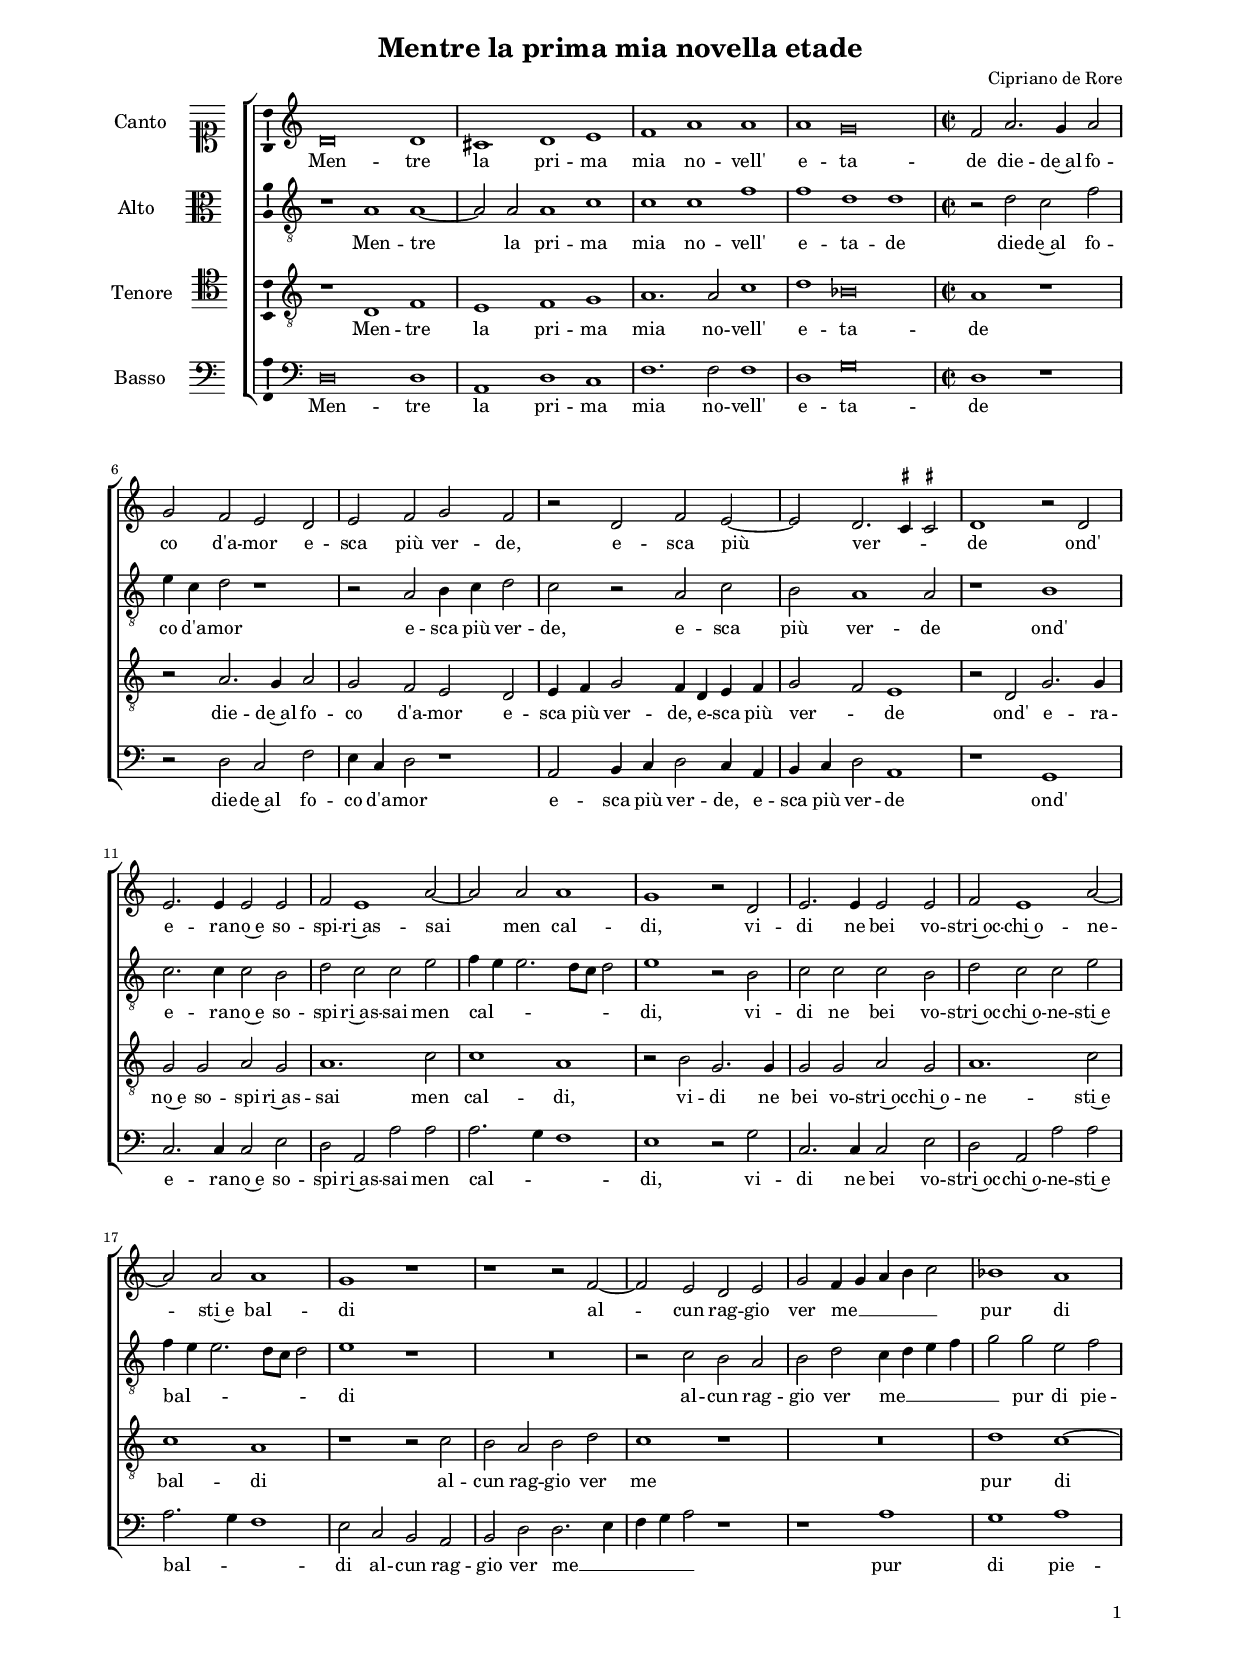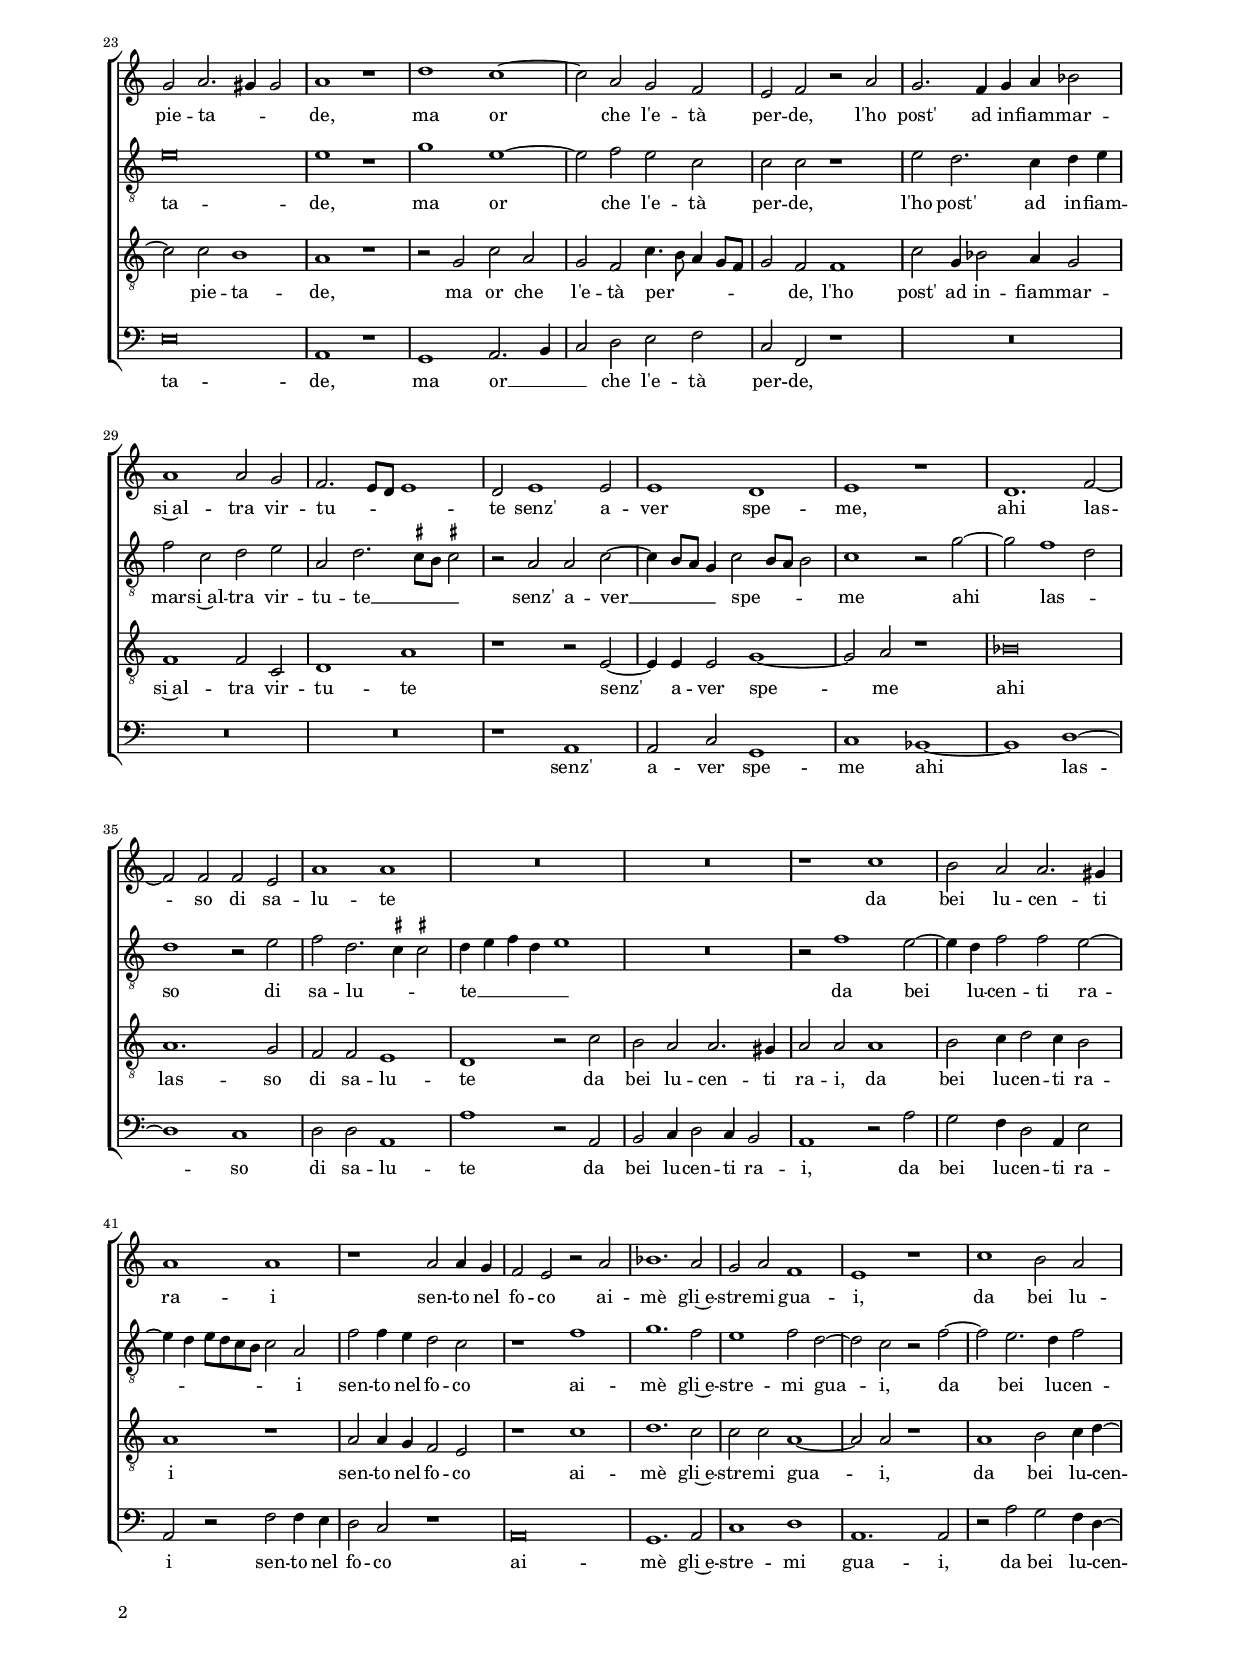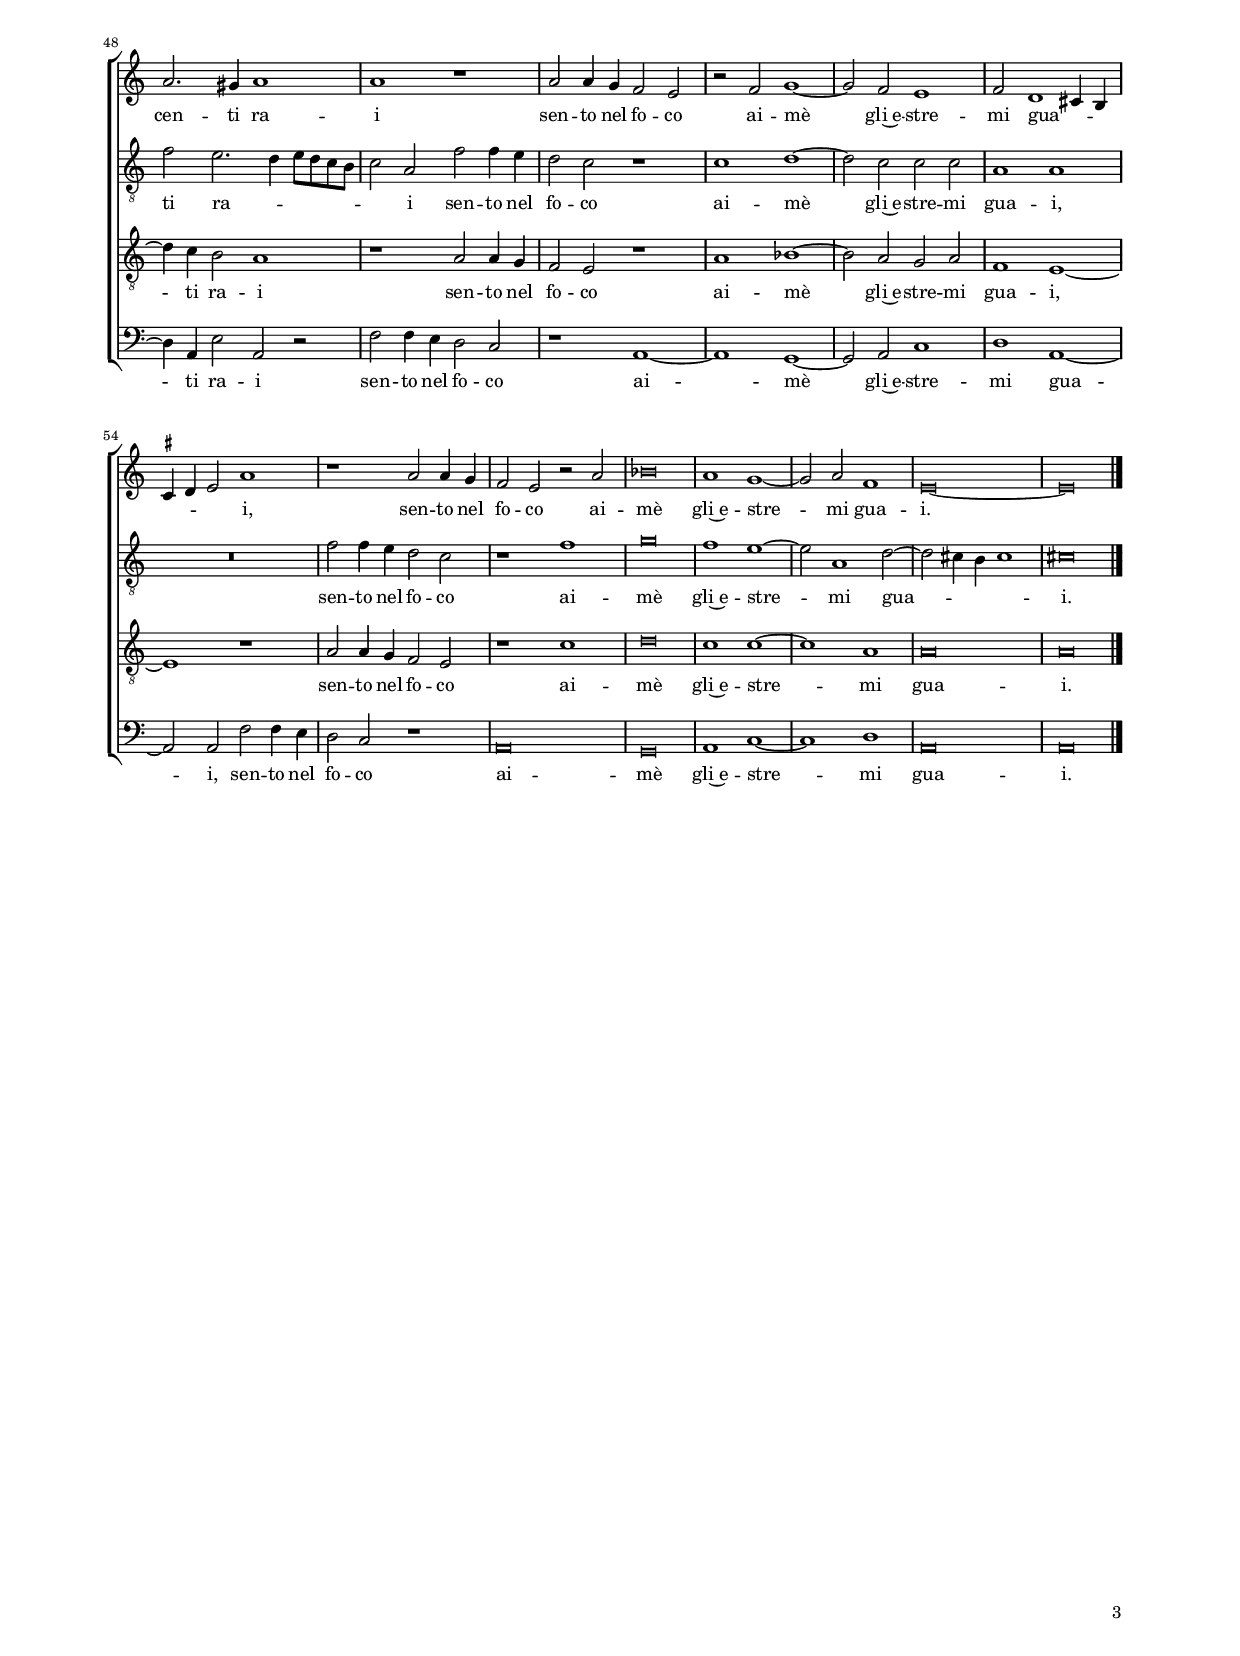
\header
{
  title="Mentre la prima mia novella etade"
  composer="Cipriano de Rore"
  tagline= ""
}

\version "2.20.0"
\language deutsch
#(set-global-staff-size 15)
% #(set-default-paper-size "letter")
#(ly:set-option 'point-and-click #f)

	
	ficta = { \once \set suggestAccidentals = ##t }
	
	forget = #(define-music-function (music) (ly:music?) #{
		\accidentalStyle forget
		$music
		\accidentalStyle default
		#})
	
timeGlyphPhi =
#(ly:make-stencil
  `(path 0.001
    `(moveto  -1.06 0.0
      curveto -1.06 -0.60 -0.60 -1.06  0.00 -1.06
      curveto  0.60 -1.06  1.06 -0.60  1.06  0.00
      curveto  1.06  0.60  0.60  1.06  0.00  1.06
      curveto -0.60  1.06 -1.06  0.60 -1.06  0.00
      lineto  -0.50  0.00
      lineto  -0.50  0.34
      curveto -0.50  0.64 -0.30  0.94  0.00  0.94
      curveto  0.30  0.94  0.50  0.64  0.50  0.34
      lineto   0.50 -0.34
      curveto  0.50 -0.64  0.34 -0.94  0.00 -0.94
      curveto -0.30 -0.94 -0.50 -0.64 -0.50 -0.34
      lineto  -0.50  0.00
      moveto  -0.05  1.40
      curveto -0.08  1.40 -0.10  1.38 -0.10  1.35
      lineto  -0.10 -1.35
      curveto -0.10 -1.38 -0.08 -1.40 -0.05 -1.40
      lineto   0.05 -1.40
      curveto  0.08 -1.40  0.10 -1.38  0.10 -1.35
      lineto   0.10  1.35
      curveto  0.10  1.38  0.08  1.40  0.05  1.40
      closepath)
     'round
     'round
     #t)
   (cons -1.06 1.06)
   (cons -1 1))

markupThree = \markup \number \vcenter { "3" }

stencilPhiThree =
#(lambda (grob)
  (let ((sz (ly:grob-property grob 'font-size 0.0)))
       (set! (ly:grob-property grob 'stencil)
             (ly:stencil-combine-at-edge
               (ly:stencil-scale timeGlyphPhi 1 1)
               X
               RIGHT
               (grob-interpret-markup grob markupThree )
               0.7 ))))

PhiThree = {
        %\newSpacingSection
        %\override Score.SpacingSpanner.common-shortest-duration = #(ly:make-moment 1 2)
        \once \override Staff.TimeSignature.stencil = #stencilPhiThree
        \set Score.measureLength = #(ly:make-moment 3/1)
        }

global = {
    \key c \major    
    \PhiThree
    \set Score.tempoHideNote = ##t
    \tempo 2 = 135
    \skip 1*3*4
	\time 2/2 \set Score.measureLength = #(ly:make-moment 2/1)
    \tempo 2 = 90
    \skip 1*2*57 \bar "|."
	}

\paper
	{
	top-margin = 1.7 \cm
	bottom-margin = 1.1 \cm
	left-margin = 2 \cm
	right-margin = 2 \cm
	ragged-bottom = ##f
	ragged-last-bottom = ##t
	print-page-number = ##f
	system-system-spacing = #'((basic-distance . 17) (minimum-distance . 14) (padding . 6) (strechability . 150))
    oddFooterMarkup=\markup   \fill-line { "" \fromproperty #'page:page-number-string }
    evenFooterMarkup=\markup  \fill-line { \fromproperty #'page:page-number-string "" }
    last-bottom-spacing = #'((basic-distance . 11) (minimum-distance . 7) (padding . 4))
%	systems-per-page = 3
%       page-count = 3        
%	min-systems-per-page = 3
	}


incipitcantus = \markup { \score {
	{
	\set Staff.instrumentName = \markup { \fontsize #1 "Canto" }
	\key c \major
	\clef soprano
	s4 \bar ""
	}
	\layout  {
	raggedright = ##t
	indent = 1.6 \cm
	line-width = 2.2\cm
	\context { \Staff \remove Time_signature_engraver }
	\override Staff.Clef.Y-extent = #'(0 . 0)
	}} \hspace #1 }
	
      
incipitaltus = \markup { \score {
	{
	\set Staff.instrumentName = \markup { \fontsize #1 "Alto" }
	\key c \major
	\clef alto
	s4 \bar ""
	}
	\layout  {
	raggedright = ##t
	indent = 1.6 \cm
	line-width = 2.2\cm
	\context { \Staff \remove Time_signature_engraver }
	\override Staff.Clef.Y-extent = #'(0 . 0)
	}} \hspace #1 }


incipittenor = \markup { \score {
	{
	\set Staff.instrumentName = \markup { \fontsize #1 "Tenore" }
	\key c \major
	\clef tenor
	s4 \bar ""
	}
	\layout  {
	raggedright = ##t
	indent = 1.6 \cm
	line-width = 2.2\cm
	\context { \Staff \remove Time_signature_engraver }
	\override Staff.Clef.Y-extent = #'(0 . 0)
	}} \hspace #1 }


incipitbassus = \markup { \score {
	{
	\set Staff.instrumentName = \markup { \fontsize #1 "Basso" }
	\key c \major
	\clef bass
	s4 \bar ""
	}
	\layout  {
	raggedright = ##t
	indent = 1.6 \cm
	line-width = 2.2\cm
	\context { \Staff \remove Time_signature_engraver }
	\override Staff.Clef.Y-extent = #'(0 . 0)
	}} \hspace #1 }


cantus =  \relative c''
	{
	d,\breve d1
	cis1 d e
	f1 a a
	a1 g\breve
%5
	f2 a2. g4 a2 |
	g2 f e d
	e2 f g f
	r2 d f e~
	e2 d2. \ficta cis4 \ficta cis!2
%10
	d1 r2 d |
	e2. e4 e2 e
	f2 e1 a2~
	a2 a a1
	g1 r2 d
%15
	e2. e4 e2 e |
	f2 e1 a2~
	a2 a a1
	g1 r
	r1 r2 f~
%20
	f2 e d e |
	g2 f4 g a h c2
	b1 a
	g2 a2. gis4 gis2
	a1 r
%25
	d1 c~ |
	c2 a g f
	e2 f r a
	g2. f4 g4 a b2
	a1 a2 g
%30
	f2. e8 d e1 |
	d2 e1 e2
	e1 d
	e1 r
	d1. f2~
%35
	f2 f f e |
	a1 a
	R\breve
	R\breve
	r1 c
%40
	h2 a a2. gis4 |
	a1 a
	r1 a2 a4 g
	f2 e r a
	b1. a2
%45
	g2 a f1 |
	e1 r
	c'1 h2 a
	a2. gis4 a1
	a1 r
%50
	a2 a4 g f2 e |
	r2 f g1~
	g2 f e1
	f2 d1 cis4 h
	\ficta cis4 d e2 a1
%55
	r1 a2 a4 g |
	f2 e r a
	b\breve
	a1 g~
	g2 a f1
%60
	e\breve~
    e\breve |
	}


altus =  \relative c'
    {
	r1 a a~
	a2 a a1 c
	c1 c f
	f1 d d
%5
	r2 d c f |
	e4 c d2 r1
	r2 a h4 c d2
	c2 r a c
	h2 a1 a2
%10
	r1 h |
	c2. c4 c2 h
	d2 c c e
	f4 e e2. d8 c d2
	e1 r2 h
%15
	c2 c c h |
	d2 c c e
	f4 e e2. d8 c d2
	e1 r
	R\breve
%20
	r2 c h a |
	h2 d c4 d e f
	g2 g e f
	e\breve
	e1 r
%25
	g1 e~ |
	e2 f e c
	c2 c r1
	e2 d2. c4 d e
	f2 c d e
%30
	a,2 d2. \ficta cis8 h \ficta cis!2 |
	r2 a a c~
	c4 h8 a g4 c2 h8 a h2
	c1 r2 g'~
	g2 f1 d2
%35
	d1 r2 e |
	f2 d2. \ficta cis4 \ficta cis!2
	d4 e f d e1
	R\breve
	r2 f1 e2~
%40
	e4 d f2 f e~ |
	e4 d e8 d c h c2 a
	f'2 f4 e d2 c
	r1 f
	g1. f2
%45
	e1 f2 d~ |
	d2 c r f~
	f2 e2. d4 f2
	f2 e2. d4 e8 d c h
	c2 a f' f4 e
%50
	d2 c r1 |
	c1 d~
	d2 c c c
	a1 a
	R\breve
%55
	f'2 f4 e d2 c |
	r1 f
	g\breve
	f1 e~
	e2 a,1 d2~
%60
	d2 cis4 h cis1 |
	cis\breve |
	}


tenor =  \relative c'
	{
	r1 d, f
	e1 f g
	a1. a2 c1
	d1 b\breve
%5
	a1 r |
	r2 a2. g4 a2
	g2 f e d
	e4 f g2 f4 d e f
	g2 f e1
%10
	r2 d g2. g4 |
	g2 g a g
	a1. c2
	c1 a
	r2 h g2. g4
%15
	g2 g a g |
	a1. c2
	c1 a
	r1 r2 c
	h2 a h d
%20
	c1 r |
	R\breve
	d1 c~
	c2 c h1
	a1 r
%25
	r2 g c a |
	g2 f c'4. h8 a4 g8 f
	g2 f f1
	c'2 g4 b2 a4 g2
	f1 f2 c
%30
	d1 a' |
	r1 r2 e~
	e4 e e2 g1~
	g2 a r1
	b\breve
%35
	a1. g2 |
	f2 f e1
	d1 r2 c'
	h2 a a2. gis4
	a2 a a1
%40
	h2 c4 d2 c4 h2 |
	a1 r
	a2 a4 g f2 e
	r1 c'
	d1. c2
%45
	c2 c a1~ |
	a2 a r1
	a1 h2 c4 d~
	d4 c h2 a1
	r1 a2 a4 g
%50
	f2 e r1 |
	a1 b~
	b2 a g a
	f1 e~
	e1 r
%55
	a2 a4 g f2 e |
	r1 c'
	d\breve
	c1 c~
	c1 a
%60
	a\breve |
	a\breve |
	}


bassus  =  \relative c
	{
	d\breve d1
	a1 d c
	f1. f2 f1
	d1 g\breve
%5
	d1 r |
	r2 d c f
	e4 c d2 r1
	a2 h4 c d2 c4 a
	h4 c d2 a1
%10
	r1 g |
	c2. c4 c2 e
	d2 a a' a
	a2. g4 f1
	e1 r2 g
%15
	c,2. c4 c2 e |
	d2 a a' a
	a2. g4 f1
	e2 c h a
	h2 d d2. e4
%20
	f4 g a2 r1 |
	r1 a
	g1 a
	e\breve
	a,1 r
%25
	g1 a2. h4 |
	c2 d e f
	c2 f, r1
	R\breve
	R\breve
%30
	R\breve |
	r1 a
	a2 c g1
	c1 b~
	b1 d~
%35
	d1 c |
	d2 d a1
	a'1 r2 a,
	h2 c4 d2 c4 h2
	a1 r2 a'
%40
	g2 f4 d2 a4 e'2 |
	a,2 r f' f4 e
	d2 c r1
	a\breve
	g1. a2
%45
	c1 d |
	a1. a2
	r2 a' g f4 d~
	d4 a e'2 a, r
	f'2 f4 e d2 c
%50
	r1 a~ |
	a1 g~
	g2 a c1
	d1 a~
	a2 a f' f4 e
%55
	d2 c r1 |
	a\breve
	g\breve
	a1 c~
	c1 d
%60
	a\breve |
	a\breve |
	}

lyricscantus = \lyricmode {
	Men -- tre la pri -- ma mia no -- vell' e -- ta -- de
    die -- de~al fo -- co d'a -- mor e -- sca più ver -- de,
    e -- sca più ver -- _ _ de
    ond' e -- ra -- no~e so -- spi -- ri~as -- sai men cal -- di,
    vi -- di ne bei vo -- stri~oc -- chi~o -- ne -- sti~e bal -- di
    al -- cun rag -- gio ver me __ _ _ _ _ pur di pie -- ta -- _ _ de,
    ma or che l'e -- tà per -- de,
    l'ho post' ad in -- fiam -- mar -- si~al -- tra vir -- tu -- _ _ _ te
    senz' a -- ver spe -- me,
    ahi las -- so di sa -- lu -- te
    da bei lu -- cen -- ti ra -- i
    sen -- to nel fo -- co ai -- mè gli~e -- stre -- mi gua -- i,
    da bei lu -- cen -- ti ra -- i
    sen -- to nel fo -- co ai -- mè gli~e -- stre -- mi gua -- _ _ _ _ _ i,
    sen -- to nel fo -- co ai -- mè gli~e -- stre -- mi gua -- i.
	}


lyricsaltus = \lyricmode {
	Men -- tre la pri -- ma mia no -- vell' e -- ta -- de
    die -- de~al fo -- co d'a -- mor e -- sca più ver -- de,
    e -- sca più ver -- de
    ond' e -- ra -- no~e so -- spi -- ri~as -- sai men cal -- _ _ _ _ _ di,
    vi -- di ne bei vo -- stri~oc -- chi~o -- ne -- sti~e bal -- _ _ _ _ _ di
    al -- cun rag -- gio ver me __ _ _ _ _ pur di pie -- ta -- de,
    ma or che l'e -- tà per -- de,
    l'ho post' ad in -- fiam -- mar -- si~al -- tra vir -- tu -- te __ _ _ _
    senz' a -- ver __ _ _ _ spe -- _ _ _ me
    ahi las -- _ so di sa -- lu -- _ _ te __ _ _ _ _
    da bei lu -- cen -- ti ra -- _ _ _ _ _ _ i
    sen -- to nel fo -- co ai -- mè gli~e -- stre -- mi gua -- i,
    da bei lu -- cen -- ti ra -- _ _ _ _ _ _ i
    sen -- to nel fo -- co ai -- mè gli~e -- stre -- mi gua -- i,
    sen -- to nel fo -- co ai -- mè gli~e -- stre -- mi gua -- _ _ _ i.
	}


lyricstenor = \lyricmode {
	Men -- tre la pri -- ma mia no -- vell' e -- ta -- de
    die -- de~al fo -- co d'a -- mor e -- sca più ver -- de,
    e -- sca più ver -- _ de
    ond' e -- ra -- no~e so -- spi -- ri~as -- sai men cal -- di,
    vi -- di ne bei vo -- stri~oc -- chi~o -- ne -- sti~e bal -- di
    al -- cun rag -- gio ver me pur di pie -- ta -- de,
    ma or che l'e -- tà per -- _ _ _ _ _ de,
    l'ho post' ad in -- fiam -- mar -- si~al -- tra vir -- tu -- te
    senz' a -- ver spe -- me
    ahi las -- so di sa -- lu -- te
    da bei lu -- cen -- ti ra -- i,
    da bei lu -- cen -- ti ra -- i
    sen -- to nel fo -- co ai -- mè gli~e -- stre -- mi gua -- i,
    da bei lu -- cen -- ti ra -- i
    sen -- to nel fo -- co ai -- mè gli~e -- stre -- mi gua -- i,
    sen -- to nel fo -- co ai -- mè gli~e -- stre -- mi gua -- i.
	}


lyricsbassus = \lyricmode {
	Men -- tre la pri -- ma mia no -- vell' e -- ta -- de
    die -- de~al fo -- co d'a -- mor e -- sca più ver -- de,
    e -- sca più ver -- de
    ond' e -- ra -- no~e so -- spi -- ri~as -- sai men cal -- _ _ di,
    vi -- di ne bei vo -- stri~oc -- chi~o -- ne -- sti~e bal -- _ _ di
    al -- cun rag -- gio ver me __ _ _ _ _ pur di pie -- ta -- de,
    ma or __ _ _ che l'e -- tà per -- de,
    senz' a -- ver spe -- me
    ahi las -- so di sa -- lu -- te
    da bei lu -- cen -- ti ra -- i,
    da bei lu -- cen -- ti ra -- i
    sen -- to nel fo -- co ai -- mè gli~e -- stre -- mi gua -- i,
    da bei lu -- cen -- ti ra -- i
    sen -- to nel fo -- co ai -- mè gli~e -- stre -- mi gua -- i,
    sen -- to nel fo -- co ai -- mè gli~e -- stre -- mi gua -- i.
	}


\score
{  
	% \transpose {
	\new ChoirStaff \with { \override StaffGrouper.staff-staff-spacing.basic-distance = #12 }
	<<

	\new Staff << \global
	\new Voice="v1" {
		\set Staff.instrumentName=\incipitcantus
        %       \set Staff.instrumentName="S"
		\set Staff.midiInstrument = "reed organ"
		\clef "violin"
		\cantus }
	\new Lyrics \lyricsto "v1" {\lyricscantus }
	>>


	\new Staff << \global
	\new Voice="v2" {
		\set Staff.instrumentName=\incipitaltus
        %       \set Staff.instrumentName="A"
		\set Staff.midiInstrument = "reed organ"
        \clef "G_8"
		\altus}
	\new Lyrics \lyricsto "v2" {\lyricsaltus }
	>>


	\new Staff << \global
	\new Voice="v3" {
		\set Staff.instrumentName=\incipittenor
        %       \set Staff.instrumentName="T"
		\set Staff.midiInstrument = "reed organ"
		\clef "G_8"
		\tenor }
	\new Lyrics \lyricsto "v3" {\lyricstenor }
	>>


	\new Staff << \global
	\new Voice="v4" {
		\set Staff.instrumentName=\incipitbassus
        %       \set Staff.instrumentName="B"
		\set Staff.midiInstrument = "reed organ"
		\clef "bass" 
		\bassus }
	\new Lyrics \lyricsto "v4" {\lyricsbassus}
	>>

	>>
	% } % transpose

	\layout
	{
	indent = 2.3 \cm
%	\context { \Lyrics \override VerticalAxisGroup.nonstaff-relatedstaff-spacing.padding = #2 }
%	\context { \Lyrics \override LyricText.font-size = #1 }
	\context { \Staff \override TimeSignature.break-visibility = #end-of-line-invisible }
    \context { \Staff \consists "Ambitus_engraver" }
%	\context { \Voice \override Slur.transparent = ##t }
	\context { \Score \override BarNumber.padding = #2 }
	\context { \Voice \override NoteHead.style = #'baroque }
	}

\midi
	{
	}
	
}


% EOF
